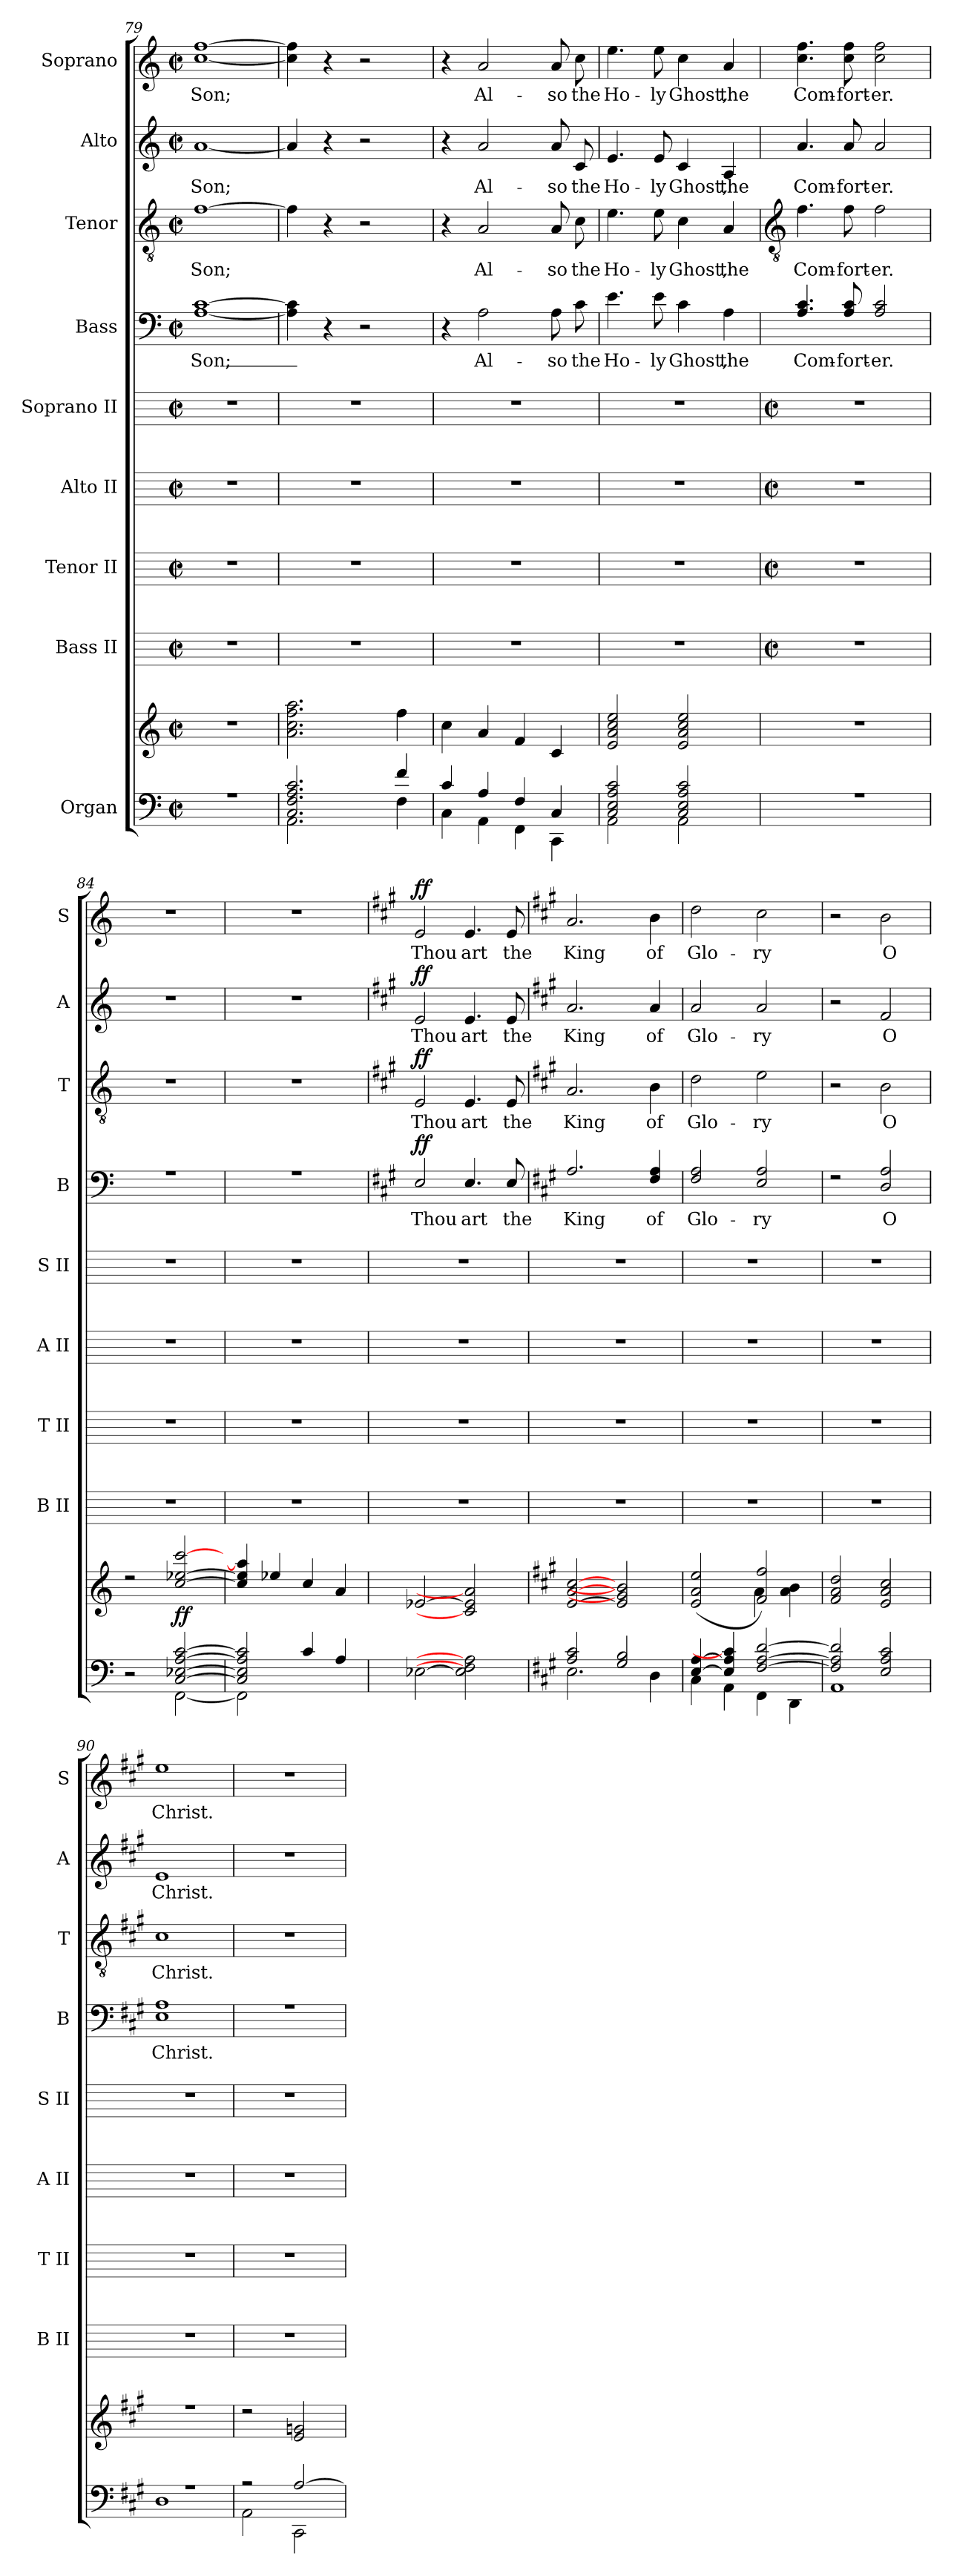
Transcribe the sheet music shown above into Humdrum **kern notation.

**kern	**kern	**dynam	**kern	**kern	**kern	**kern	**kern	**text	**dynam	**kern	**text	**dynam	**kern	**text	**dynam	**kern	**text	**dynam
*part9	*part9	*part9	*part8	*part7	*part6	*part5	*part4	*part4	*part4	*part3	*part3	*part3	*part2	*part2	*part2	*part1	*part1	*part1
*staff10	*staff9	*staff9/10	*staff8	*staff7	*staff6	*staff5	*staff4	*staff4	*staff4	*staff3	*staff3	*staff3	*staff2	*staff2	*staff2	*staff1	*staff1	*staff1
*I"Organ	*	*	*I"Bass II	*I"Tenor II	*I"Alto II	*I"Soprano II	*I"Bass	*	*	*I"Tenor	*	*	*I"Alto	*	*	*I"Soprano	*	*
*	*	*	*I'B II	*I'T II	*I'A II	*I'S II	*I'B	*	*	*I'T	*	*	*I'A	*	*	*I'S	*	*
*clefF4	*clefG2	*	*	*	*	*	*clefF4	*	*	*clefGv2	*	*	*clefG2	*	*	*clefG2	*	*
*k[]	*k[]	*	*	*	*	*	*k[]	*	*	*k[]	*	*	*k[]	*	*	*k[]	*	*
*C:	*C:	*	*	*	*	*	*C:	*	*	*C:	*	*	*C:	*	*	*C:	*	*
*M2/2	*M2/2	*	*M2/2	*M2/2	*M2/2	*M2/2	*M2/2	*	*	*M2/2	*	*	*M2/2	*	*	*M2/2	*	*
*met(c|)	*met(c|)	*	*met(c|)	*met(c|)	*met(c|)	*met(c|)	*met(c|)	*	*	*met(c|)	*	*	*met(c|)	*	*	*met(c|)	*	*
=79	=79	=79	=79	=79	=79	=79	=79	=79	=79	=79	=79	=79	=79	=79	=79	=79	=79	=79
*^	*	*	*	*	*	*	*	*	*	*	*	*	*	*	*	*	*	*
!	!	!	!	!	!	!	!	!	!LO:LY:b	!	!	!LO:LY:b	!	!	!LO:LY:b	!	!	!LO:LY:b	!
1r	1ryy	1r	.	1r	1r	1r	1r	[1A [1c	Son;_	.	[1f	Son;	.	[1a	Son;	.	[1cc [1ff	Son;	.
=80	=80	=80	=80	=80	=80	=80	=80	=80	=80	=80	=80	=80	=80	=80	=80	=80	=80	=80	=80
2.C/ 2.F/ 2.A/ 2.c/	2.AA\	2.a 2.cc 2.ff 2.aa	.	1r	1r	1r	1r	4A] 4c]	.	.	4f]	.	.	4a]	.	.	4cc] 4ff]	.	.
.	.	.	.	.	.	.	.	4r	.	.	4r	.	.	4r	.	.	4r	.	.
.	.	.	.	.	.	.	.	2r	.	.	2r	.	.	2r	.	.	2r	.	.
4f/	4F\	4ff	.	.	.	.	.	.	.	.	.	.	.	.	.	.	.	.	.
=81	=81	=81	=81	=81	=81	=81	=81	=81	=81	=81	=81	=81	=81	=81	=81	=81	=81	=81	=81
4c/	4C\	4cc	.	1r	1r	1r	1r	4r	.	.	4r	.	.	4r	.	.	4r	.	.
!	!	!	!	!	!	!	!	!	!LO:LY:b	!	!	!LO:LY:b	!	!	!LO:LY:b	!	!	!LO:LY:b	!
4A/	4AA\	4a	.	.	.	.	.	2A	Al-	.	2A	Al-	.	2a	Al-	.	2a	Al-	.
4F/	4FF\	4f	.	.	.	.	.	.	.	.	.	.	.	.	.	.	.	.	.
!	!	!	!	!	!	!	!	!	!LO:LY:b	!	!	!LO:LY:b	!	!	!LO:LY:b	!	!	!LO:LY:b	!
4C/	4CC\	4c	.	.	.	.	.	8A	-so	.	8A	-so	.	8a	-so	.	8a	-so	.
!	!	!	!	!	!	!	!	!	!LO:LY:b	!	!	!LO:LY:b	!	!	!LO:LY:b	!	!	!LO:LY:b	!
.	.	.	.	.	.	.	.	8c	the	.	8c	the	.	8c	the	.	8cc	the	.
=82	=82	=82	=82	=82	=82	=82	=82	=82	=82	=82	=82	=82	=82	=82	=82	=82	=82	=82	=82
!	!	!	!	!	!	!	!	!	!LO:LY:b	!	!	!LO:LY:b	!	!	!LO:LY:b	!	!	!LO:LY:b	!
2C/ 2E/ 2A/ 2c/	2AA\	2e 2a 2cc 2ee	.	1r	1r	1r	1r	4.e	Ho-	.	4.e	Ho-	.	4.e	Ho-	.	4.ee	Ho-	.
!	!	!	!	!	!	!	!	!	!LO:LY:b	!	!	!LO:LY:b	!	!	!LO:LY:b	!	!	!LO:LY:b	!
.	.	.	.	.	.	.	.	8e	-ly	.	8e	-ly	.	8e	-ly	.	8ee	-ly	.
!	!	!	!	!	!	!	!	!	!LO:LY:b	!	!	!LO:LY:b	!	!	!LO:LY:b	!	!	!LO:LY:b	!
2C/ 2E/ 2A/ 2c/	2AA\	2e 2a 2cc 2ee	.	.	.	.	.	4c	Ghost,	.	4c	Ghost,	.	4c	Ghost,	.	4cc	Ghost,	.
!	!	!	!	!	!	!	!	!	!LO:LY:b	!	!	!LO:LY:b	!	!	!LO:LY:b	!	!	!LO:LY:b	!
.	.	.	.	.	.	.	.	4A	the	.	4A	the	.	4A	the	.	4a	the	.
!!LO:LB:g=z
=83	=83	=83	=83	=83	=83	=83	=83	=83	=83	=83	=83	=83	=83	=83	=83	=83	=83	=83	=83
*	*	*	*	*	*	*	*	*	*	*	*clefGv2	*	*	*	*	*	*	*	*
*	*	*	*	*M2/2	*M2/2	*M2/2	*M2/2	*	*	*	*	*	*	*	*	*	*	*	*
*	*	*	*	*met(c|)	*met(c|)	*met(c|)	*met(c|)	*	*	*	*	*	*	*	*	*	*	*	*
!	!	!	!	!	!	!	!	!	!LO:LY:b	!	!	!LO:LY:b	!	!	!LO:LY:b	!	!	!LO:LY:b	!
*	*	*	*	*	*	*	*	*^	*	*	*	*	*	*	*	*	*	*	*
1r	1ryy	1r	.	1r	1r	1r	1r	4.A 4.c	1ryy	Com-	.	4.f	Com-	.	4.a	Com-	.	4.cc 4.ff	Com-	.
!	!	!	!	!	!	!	!	!	!	!LO:LY:b	!	!	!LO:LY:b	!	!	!LO:LY:b	!	!	!LO:LY:b	!
.	.	.	.	.	.	.	.	8A 8c	.	-fort-	.	8f	-fort-	.	8a	-fort-	.	8cc 8ff	-fort-	.
!	!	!	!	!	!	!	!	!	!	!LO:LY:b	!	!	!LO:LY:b	!	!	!LO:LY:b	!	!	!LO:LY:b	!
.	.	.	.	.	.	.	.	2A 2c	.	-er.	.	2f	-er.	.	2a	-er.	.	2cc 2ff	-er.	.
!!LO:LB:g=z
=84	=84	=84	=84	=84	=84	=84	=84	=84	=84	=84	=84	=84	=84	=84	=84	=84	=84	=84	=84	=84
*	*	*^	*	*	*	*	*	*	*	*	*	*	*	*	*	*	*	*	*	*
2r	2ryy	2r	1ryy	.	1r	1r	1r	1r	1r	1ryy	.	.	1r	.	.	1r	.	.	1r	.	.
!	!	!	!	!LO:DY:b	!	!	!	!	!	!	!	!	!	!	!	!	!	!	!	!	!
[2C/ [2E-X/ [2A/ [2c/	[2FF\	[2cc/ [2ee-X/ [2ccc/	.	ff	.	.	.	.	.	.	.	.	.	.	.	.	.	.	.	.	.
=85	=85	=85	=85	=85	=85	=85	=85	=85	=85	=85	=85	=85	=85	=85	=85	=85	=85	=85	=85	=85	=85
2C/] 2E-/] 2A/] 2c/]	2FF\]	4cc/] 4ee-/] 4aa/]	1ryy	.	1r	1r	1r	1r	1r	1ryy	.	.	1r	.	.	1r	.	.	1r	.	.
.	.	4ee-/	.	.	.	.	.	.	.	.	.	.	.	.	.	.	.	.	.	.	.
4c/	2ryy	4cc/	.	.	.	.	.	.	.	.	.	.	.	.	.	.	.	.	.	.	.
4A/	.	4a/	.	.	.	.	.	.	.	.	.	.	.	.	.	.	.	.	.	.	.
=86	=86	=86	=86	=86	=86	=86	=86	=86	=86	=86	=86	=86	=86	=86	=86	=86	=86	=86	=86	=86	=86
*	*	*	*	*	*	*	*	*	*k[f#c#g#]	*	*	*	*k[f#c#g#]	*	*	*k[f#c#g#]	*	*	*k[f#c#g#]	*	*
*	*	*	*	*	*	*	*	*	*A:	*	*	*	*A:	*	*	*A:	*	*	*A:	*	*
!	!	!	!	!	!	!	!	!	!	!	!LO:LY:b	!LO:DY:b	!	!LO:LY:b	!LO:DY:b	!	!LO:LY:b	!LO:DY:b	!	!LO:LY:b	!LO:DY:b
[2E-X\	1ryy	[2e-X/	1ryy	.	1r	1r	1r	1r	2E	1ryy	Thou	ff	2E	Thou	ff	2e	Thou	ff	2e	Thou	ff
!	!	!	!	!	!	!	!	!	!	!	!LO:LY:b	!	!	!LO:LY:b	!	!	!LO:LY:b	!	!	!LO:LY:b	!
2E-\] 2F\] 2A\]	.	2c/] 2e-/] 2a/]	.	.	.	.	.	.	4.E	.	art	.	4.E	art	.	4.e	art	.	4.e	art	.
!	!	!	!	!	!	!	!	!	!	!	!LO:LY:b	!	!	!LO:LY:b	!	!	!LO:LY:b	!	!	!LO:LY:b	!
.	.	.	.	.	.	.	.	.	8E	.	the	.	8E	the	.	8e	the	.	8e	the	.
=87	=87	=87	=87	=87	=87	=87	=87	=87	=87	=87	=87	=87	=87	=87	=87	=87	=87	=87	=87	=87	=87
*k[f#c#g#]	*	*k[f#c#g#]	*	*	*	*	*	*	*	*	*	*	*	*	*	*	*	*	*	*	*
*A:	*	*A:	*	*	*	*	*	*	*	*	*	*	*	*	*	*	*	*	*	*	*
!	!	!	!	!	!	!	!	!	!	!	!LO:LY:b	!	!	!LO:LY:b	!	!	!LO:LY:b	!	!	!LO:LY:b	!
2A/ 2c#/	2.E\	[2e/ [2a/ [2cc#/	1ryy	.	1r	1r	1r	1r	2.A	1ryy	King	.	2.A	King	.	2.a	King	.	2.a	King	.
2G#/ 2B/	.	2e/] 2g#/] 2b/]	.	.	.	.	.	.	.	.	.	.	.	.	.	.	.	.	.	.	.
!	!	!	!	!	!	!	!	!	!	!	!LO:LY:b	!	!	!LO:LY:b	!	!	!LO:LY:b	!	!	!LO:LY:b	!
.	4D\	.	.	.	.	.	.	.	4F# 4A	.	of	.	4B	of	.	4a	of	.	4b	of	.
=88	=88	=88	=88	=88	=88	=88	=88	=88	=88	=88	=88	=88	=88	=88	=88	=88	=88	=88	=88	=88	=88
!	!	!	!	!	!	!	!	!	!	!	!LO:LY:b	!	!	!LO:LY:b	!	!	!LO:LY:b	!	!	!LO:LY:b	!
[4E/ [4A/	4C#\	(>2e/ 2a/ 2ee/	2ryy	.	1r	1r	1r	1r	2F# 2A	1ryy	Glo-	.	2d	Glo-	.	2a	Glo-	.	2dd	Glo-	.
4E/] 4A/] 4c#/]	4AA\	.	.	.	.	.	.	.	.	.	.	.	.	.	.	.	.	.	.	.	.
!	!	!	!	!	!	!	!	!	!	!	!LO:LY:b	!	!	!LO:LY:b	!	!	!LO:LY:b	!	!	!LO:LY:b	!
[2F#/ [2A/ [2d/	4FF#\	2f#/ 2ff#/)	4a\	.	.	.	.	.	2E 2A	.	-ry	.	2e	-ry	.	2a	-ry	.	2cc#	-ry	.
.	4DD\	.	4a\ 4b\	.	.	.	.	.	.	.	.	.	.	.	.	.	.	.	.	.	.
=89	=89	=89	=89	=89	=89	=89	=89	=89	=89	=89	=89	=89	=89	=89	=89	=89	=89	=89	=89	=89	=89
2F#/] 2A/] 2d/]	1AA\	2f#/ 2a/ 2dd/	1ryy	.	1r	1r	1r	1r	2r	1ryy	.	.	2r	.	.	2r	.	.	2r	.	.
!	!	!	!	!	!	!	!	!	!	!	!LO:LY:b	!	!	!LO:LY:b	!	!	!LO:LY:b	!	!	!LO:LY:b	!
2E/ 2A/ 2c#/	.	2e/ 2a/ 2cc#/	.	.	.	.	.	.	2D 2A	.	O	.	2B	O	.	2f#	O	.	2b	O	.
=90	=90	=90	=90	=90	=90	=90	=90	=90	=90	=90	=90	=90	=90	=90	=90	=90	=90	=90	=90	=90	=90
!	!	!	!	!	!	!	!	!	!	!	!LO:LY:b	!	!	!LO:LY:b	!	!	!LO:LY:b	!	!	!LO:LY:b	!
1r	1D\	1r	1ryy	.	1r	1r	1r	1r	1E 1A	1ryy	Christ.	.	1c#	Christ.	.	1e	Christ.	.	1ee	Christ.	.
=91	=91	=91	=91	=91	=91	=91	=91	=91	=91	=91	=91	=91	=91	=91	=91	=91	=91	=91	=91	=91	=91
2r	2AA\	2r	1ryy	.	1r	1r	1r	1r	1r	1ryy	.	.	1r	.	.	1r	.	.	1r	.	.
[2A/	2CC#\	2e/ 2gn/	.	.	.	.	.	.	.	.	.	.	.	.	.	.	.	.	.	.	.
*v	*v	*	*	*	*	*	*	*	*v	*v	*	*	*	*	*	*	*	*	*	*	*
*	*v	*v	*	*	*	*	*	*	*	*	*	*	*	*	*	*	*	*	*
=	=	=	=	=	=	=	=	=	=	=	=	=	=	=	=	=	=	=
*-	*-	*-	*-	*-	*-	*-	*-	*-	*-	*-	*-	*-	*-	*-	*-	*-	*-	*-
